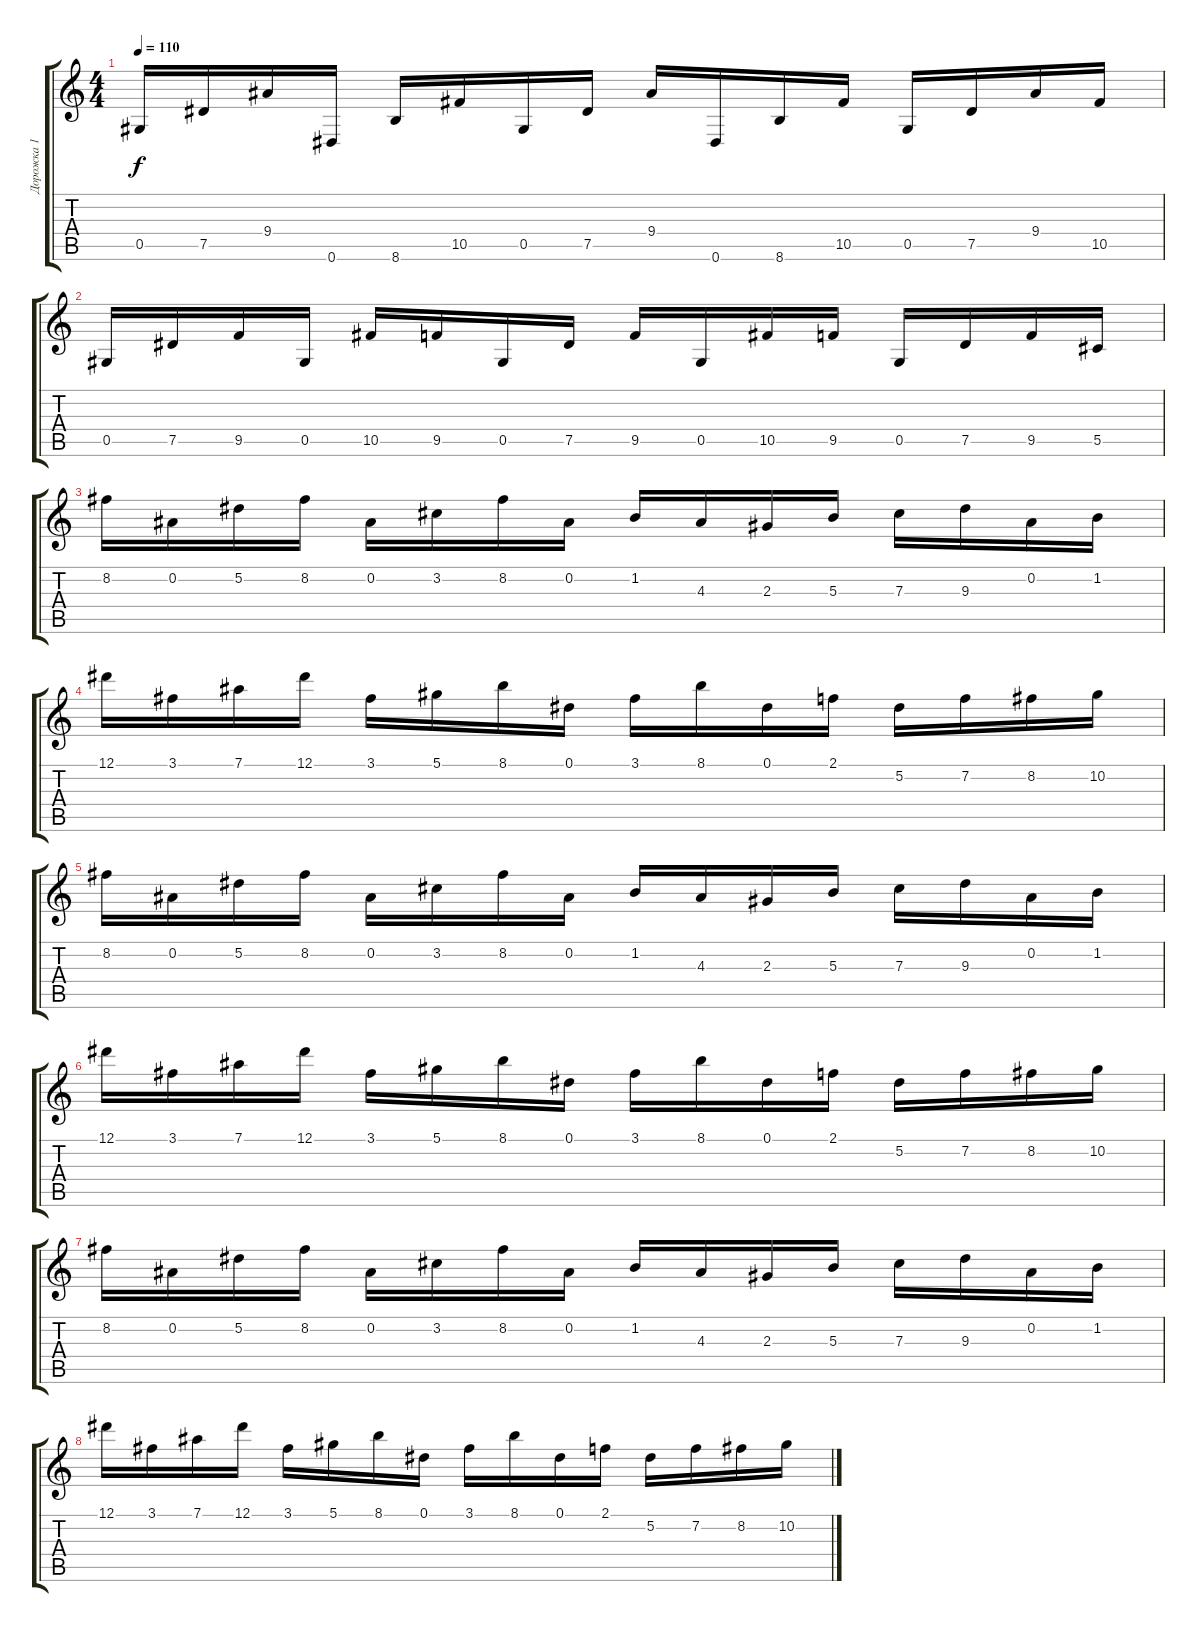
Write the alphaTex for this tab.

\track ("Дорожка 1" "Дорожка 1") {solo instrument distortionguitar}
\staff {score tabs}
\tuning (Eb4 Bb3 Gb3 Db3 Ab2 Eb2) {hide}
\ts (4 4)
\tempo 110
\clef g2
\ks c
0.5.16{dy f} 7.5.16 9.4.16 0.6.16 8.6.16 10.5.16 0.5.16 7.5.16 9.4.16 0.6.16 8.6.16 10.5.16 0.5.16 7.5.16 9.4.16 10.5.16 |
0.5.16 7.5.16 9.5.16 0.5.16 10.5.16 9.5.16 0.5.16 7.5.16 9.5.16 0.5.16 10.5.16 9.5.16 0.5.16 7.5.16 9.5.16 5.5.16 |
8.2.16 0.2.16 5.2.16 8.2.16 0.2.16 3.2.16 8.2.16 0.2.16 1.2.16 4.3.16 2.3.16 5.3.16 7.3.16 9.3.16 0.2.16 1.2.16 |
12.1.16 3.1.16 7.1.16 12.1.16 3.1.16 5.1.16 8.1.16 0.1.16 3.1.16 8.1.16 0.1.16 2.1.16 5.2.16 7.2.16 8.2.16 10.2.16 |
8.2.16 0.2.16 5.2.16 8.2.16 0.2.16 3.2.16 8.2.16 0.2.16 1.2.16 4.3.16 2.3.16 5.3.16 7.3.16 9.3.16 0.2.16 1.2.16 |
12.1.16 3.1.16 7.1.16 12.1.16 3.1.16 5.1.16 8.1.16 0.1.16 3.1.16 8.1.16 0.1.16 2.1.16 5.2.16 7.2.16 8.2.16 10.2.16 |
8.2.16 0.2.16 5.2.16 8.2.16 0.2.16 3.2.16 8.2.16 0.2.16 1.2.16 4.3.16 2.3.16 5.3.16 7.3.16 9.3.16 0.2.16 1.2.16 |
12.1.16 3.1.16 7.1.16 12.1.16 3.1.16 5.1.16 8.1.16 0.1.16 3.1.16 8.1.16 0.1.16 2.1.16 5.2.16 7.2.16 8.2.16 10.2.16
